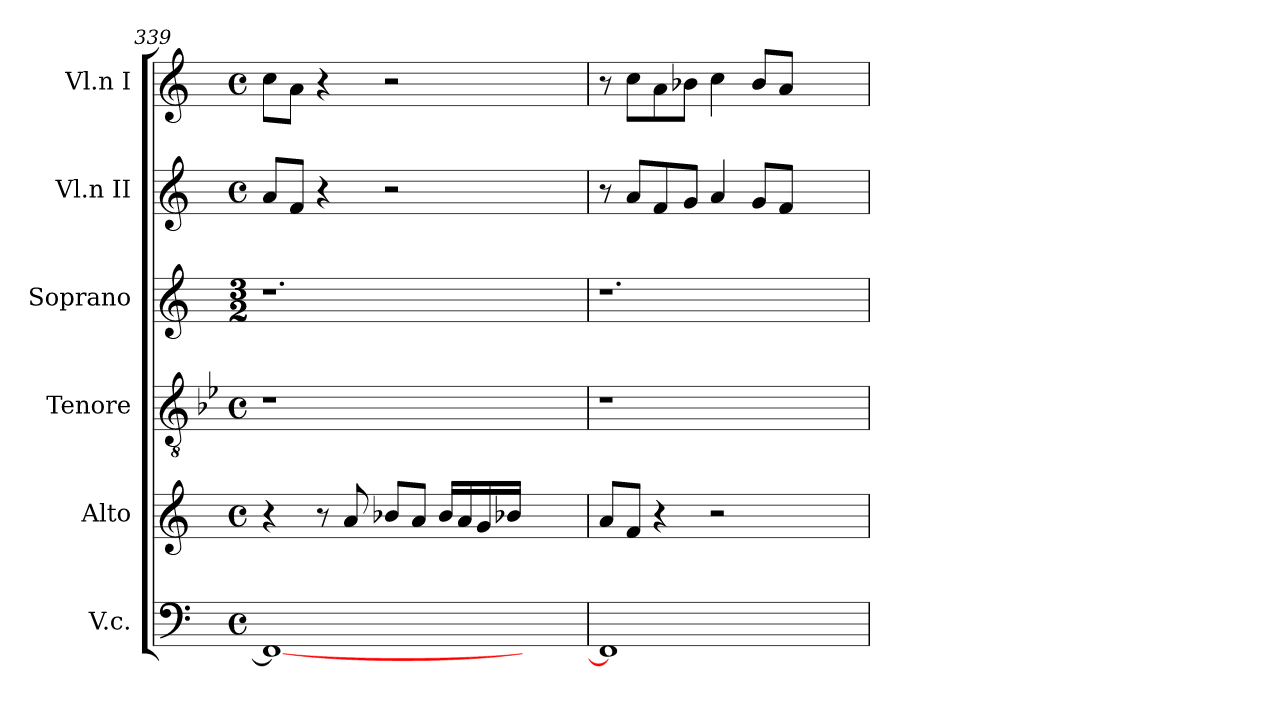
**kern	**kern	**kern	**kern	**kern	**kern
*part6	*part5	*part4	*part3	*part2	*part1
*staff6	*staff5	*staff4	*staff3	*staff2	*staff1
*I"V.c.	*I"Alto	*I"Tenore	*I"Soprano	*I"Vl.n II	*I"Vl.n I
*I'V.c.	*I'Alto	*I'Tenore	*I'Soprano	*I'Vl.n II	*I'Vl.n I
*clefF4	*clefG2	*clefGv2	*clefG2	*clefG2	*clefG2
*k[]	*k[]	*k[b-e-]	*k[]	*k[]	*k[]
*C:	*C:	*B-:	*C:	*C:	*C:
*M4/4	*M4/4	*M4/4	*M3/2	*M4/4	*M4/4
*met(c)	*met(c)	*met(c)	*	*met(c)	*met(c)
=339	=339	=339	=339	=339	=339
1FF_	4r	1r	1.r	8a/L	8cc\L
.	.	.	.	8f/J	8a\J
.	8r	.	.	4r	4r
.	8a/	.	.	.	.
.	8b-X/L	.	.	2r	2r
.	8a/J	.	.	.	.
.	16b-/LL	.	.	.	.
.	16a/	.	.	.	.
.	16g/	.	.	.	.
.	16b-X/JJ	.	.	.	.
2ryy	2ryy	2ryy	.	2ryy	2ryy
!!LO:PB:g=z
=340	=340	=340	=340	=340	=340
1FF]	8a/L	1r	1.r	8r	8r
.	8f/J	.	.	8a/L	8cc\L
.	4r	.	.	8f/	8a\
.	.	.	.	8g/J	8b-X\J
.	2r	.	.	4a/	4cc\
.	.	.	.	8g/L	8b-/L
.	.	.	.	8f/J	8a/J
2ryy	2ryy	2ryy	.	2ryy	2ryy
=	=	=	=	=	=
*-	*-	*-	*-	*-	*-
